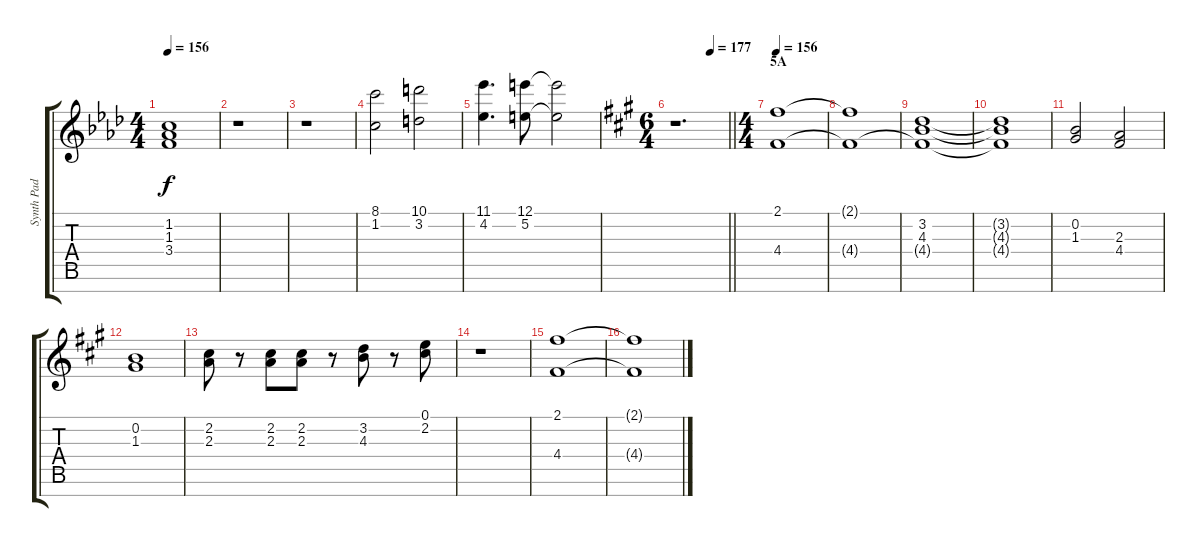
\track ("Synth Pad I" "Synth Pad ") {instrument lead2sawtooth}
\staff {score tabs}
\tuning (E5 B4 G4 D4 A3 E3 B2) {hide}
\ts (4 4)
\tempo 156
\clef g2
\ks ab
(1.2{t} 1.3{t} 3.4).1{dy f} |
r.1 |
r.1 |
(8.1 1.2).2 (10.1 3.2).2 |
(11.1 4.2).4{d} (12.1 5.2).8 (12.1{t} 5.2{t}).2 |
\ts (6 4)
\tempo (177 0.6666666666666666)
\barLineRight lightlight
\ks a
r.1{d} |
\ts (4 4)
\section ("" "5A")
\tempo 156
(2.1 4.4).1 |
(2.1{t} 4.4{t}).1 |
(3.2 4.3 4.4{t}).1 |
(3.2{t} 4.3{t} 4.4{t}).1 |
(0.2 1.3).2 (2.3 4.4).2 |
(0.2 1.3).1 |
(2.2 2.3).8 r.8 (2.2 2.3).8 (2.2 2.3).8 r.8 (3.2 4.3).8 r.8 (0.1 2.2).8 |
r.1 |
(2.1 4.4).1 |
(2.1{t} 4.4{t}).1
